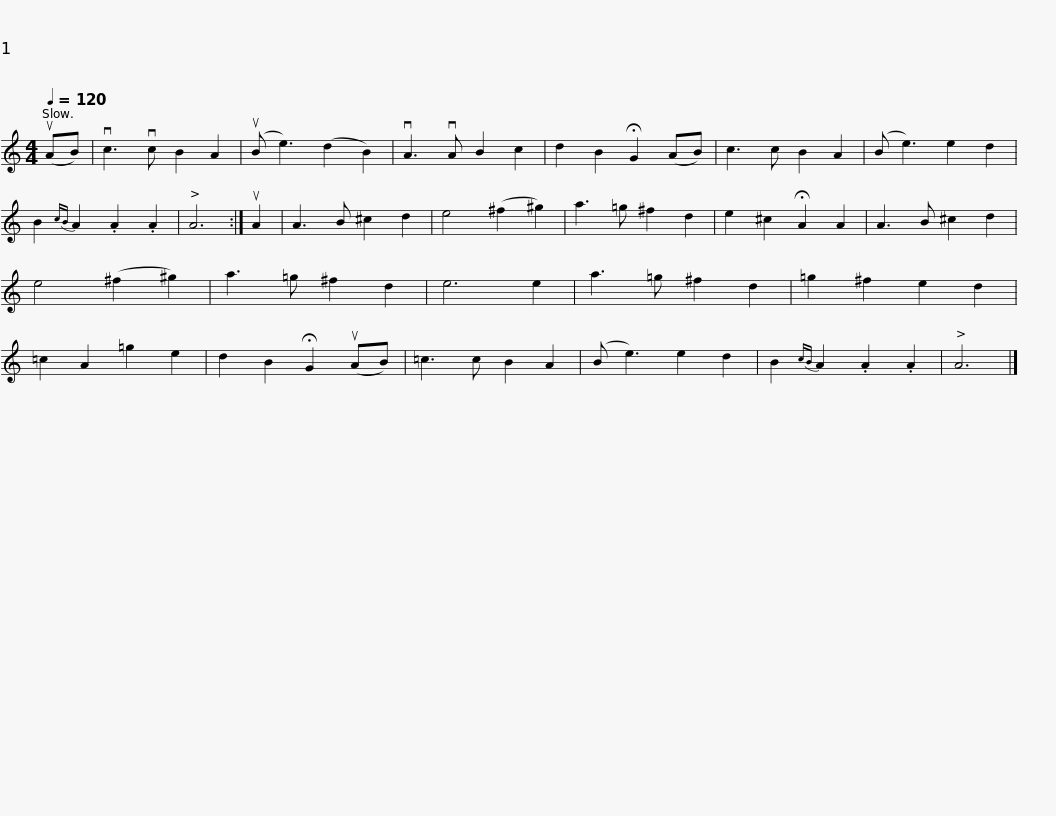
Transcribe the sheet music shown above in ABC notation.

X:1
L:1/8
Q:1/4=120
M:4/4
I:linebreak $
K:C
V:1 treble
V:1
 (uAB) | vc3 vc B2 A2 | (uB e3) (d2 B2) | vA3 vA B2 c2 | d2 B2 !fermata!G2 (AB) | %5
 c3 c B2 A2 | (B e3) e2 d2 | B2{cB} A2 .A2 .A2 | A6 :| uA2 |$ %10
 A3 B ^c2 d2 | e4 (^f2 ^g2) | a3 =g ^f2 d2 | e2 ^c2 !fermata!A2 A2 | A3 B ^c2 d2 | %15
 e4 (^f2 ^g2) | a3 =g ^f2 d2 | e6 e2 |$ a3 =g ^f2 d2 | =g2 ^f2 e2 d2 | %20
 =c2 A2 =g2 e2 | d2 B2 !fermata!G2 (uAB) | =c3 c B2 A2 | (B e3) e2 d2 | B2{cB} A2 .A2 .A2 | %25
 A6 |] %26
